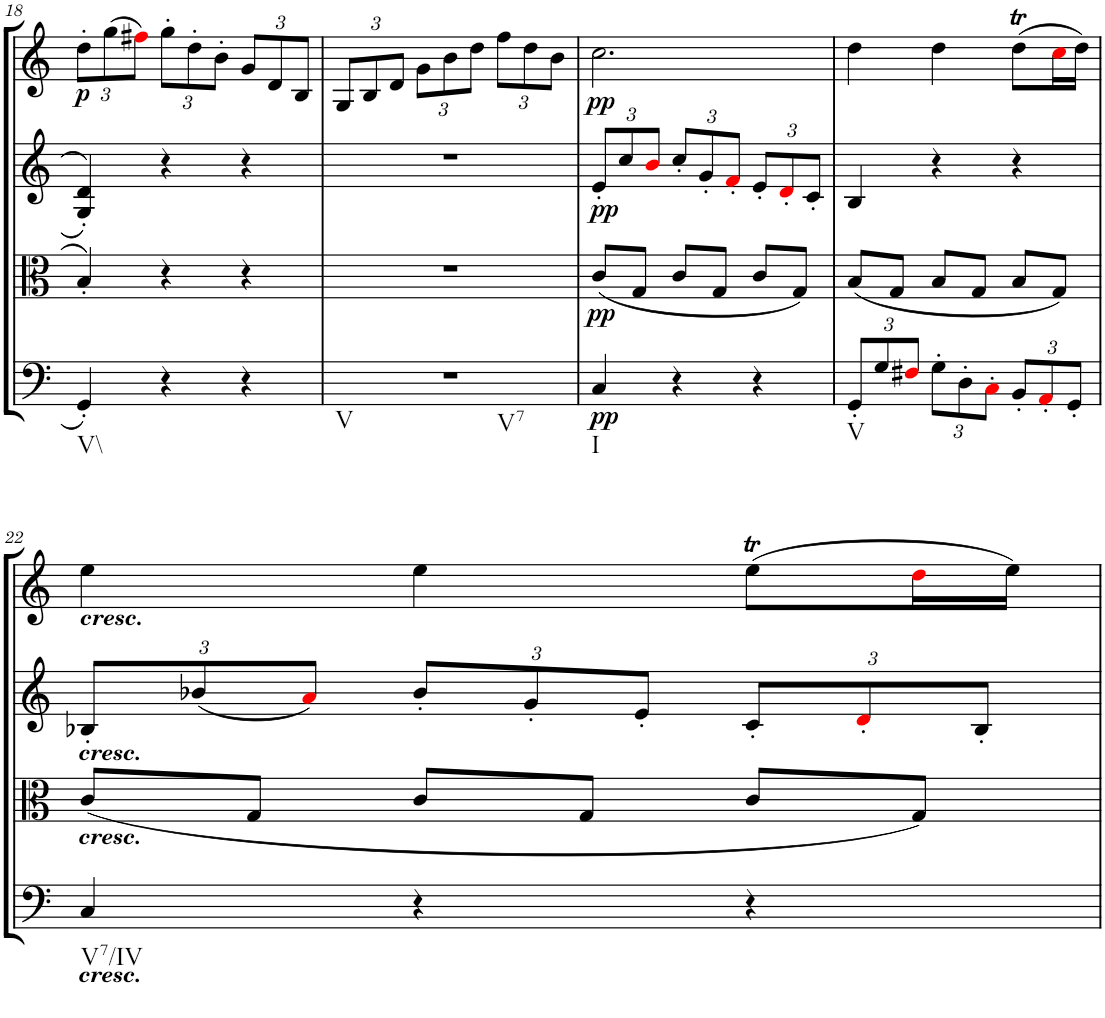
**kern	**dynam	**kern	**dynam	**kern	**dynam	**kern	**dynam
*part4	*part4	*part3	*part3	*part2	*part2	*part1	*part1
*staff4	*staff4	*staff3	*staff3	*staff2	*staff2	*staff1	*staff1
*I"Cello	*	*I"Viola	*	*I"2nd Violin	*	*I"1st Violin	*
*	*	*I'Vla	*	*I'Vln	*	*I'Vln	*
!!LO:PB:g=z
*clefF4	*	*clefC3	*	*clefG2	*	*clefG2	*
*k[]	*	*k[]	*	*k[]	*	*k[]	*
*C:	*	*C:	*	*C:	*	*C:	*
*M3/4	*	*M3/4	*	*M3/4	*	*M3/4	*
*	*	*	*	*	*	*Xbrackettup	*
=18	=18	=18	=18	=18	=18	=18	=18
!LO:TX:b:t=V\\	!	!	!	!	!	!	!
!	!	!	!	!	!	!	!LO:DY:b
4GG'/	.	4B'/	.	4G/' 4d/'	.	12dd'\L	p
.	.	.	.	.	.	(12gg\	.
.	.	.	.	.	.	12ff#Xi\J)	.
4r	.	4r	.	4r	.	12gg'\L	.
.	.	.	.	.	.	12dd'\	.
.	.	.	.	.	.	12b'\J	.
4r	.	4r	.	4r	.	12g/L	.
.	.	.	.	.	.	12d/	.
.	.	.	.	.	.	12B/J	.
=19	=19	=19	=19	=19	=19	=19	=19
!LO:TX:b:t=V	!	!	!	!	!	!	!
!LO:TX:b:t=V7	!	!	!	!	!	!	!
2.r	.	2.r	.	2.r	.	12G/L	.
.	.	.	.	.	.	12B/	.
.	.	.	.	.	.	12d/J	.
.	.	.	.	.	.	12g\L	.
.	.	.	.	.	.	12b\	.
.	.	.	.	.	.	12dd\J	.
.	.	.	.	.	.	12ff\L	.
.	.	.	.	.	.	12dd\	.
.	.	.	.	.	.	12b\J	.
=20	=20	=20	=20	=20	=20	=20	=20
*	*	*	*	*Xbrackettup	*	*	*
!LO:TX:b:t=I	!	!	!	!	!	!	!
!	!LO:DY:b	!	!LO:DY:b	!	!LO:DY:b	!	!LO:DY:b
4C/	pp	(8c/L	pp	12e'/L	pp	2.cc\	pp
.	.	.	.	12cc/	.	.	.
.	.	8G/J	.	.	.	.	.
.	.	.	.	12bi/J	.	.	.
4r	.	8c/L	.	12cc'/L	.	.	.
.	.	.	.	12g'/	.	.	.
.	.	8G/J	.	.	.	.	.
.	.	.	.	12f'i/J	.	.	.
4r	.	8c/L	.	12e'/L	.	.	.
.	.	.	.	12d'i/	.	.	.
.	.	8G/J)	.	.	.	.	.
.	.	.	.	12c'/J	.	.	.
=21	=21	=21	=21	=21	=21	=21	=21
*Xbrackettup	*	*	*	*	*	*	*
!LO:TX:b:t=V	!	!	!	!	!	!	!
12GG'/L	.	(8B/L	.	4B/	.	4dd\	.
12G/	.	.	.	.	.	.	.
.	.	8G/J	.	.	.	.	.
12F#Xi/J	.	.	.	.	.	.	.
12G'\L	.	8B/L	.	4r	.	4dd\	.
12D'\	.	.	.	.	.	.	.
.	.	8G/J	.	.	.	.	.
12C'i\J	.	.	.	.	.	.	.
12BB'/L	.	8B/L	.	4r	.	(8ddT\L	.
12AA'i/	.	.	.	.	.	.	.
.	.	8G/J)	.	.	.	16cci\L	.
12GG'/J	.	.	.	.	.	.	.
.	.	.	.	.	.	16dd\JJ)	.
!!LO:LB:g=z
=22	=22	=22	=22	=22	=22	=22	=22
!	!	!	!	!	!	!LO:TX:b:Bi:t=cresc.	!
!	!	!	!	!LO:TX:b:Bi:t=cresc.	!	!	!
!	!	!LO:TX:b:Bi:t=cresc.	!	!	!	!	!
!LO:TX:b:Bi:t=cresc.	!	!	!	!	!	!	!
!LO:TX:b:t=V7/IV	!	!	!	!	!	!	!
4C/	.	(8c/L	.	12B-X'/L	.	4ee\	.
.	.	.	.	(12b-X/	.	.	.
.	.	8G/J	.	.	.	.	.
.	.	.	.	12ai/J)	.	.	.
4r	.	8c/L	.	12b-'/L	.	4ee\	.
.	.	.	.	12g'/	.	.	.
.	.	8G/J	.	.	.	.	.
.	.	.	.	12e'/J	.	.	.
4r	.	8c/L	.	12c'/L	.	(8eet\L	.
.	.	.	.	12d'i/	.	.	.
.	.	8G/J)	.	.	.	16ddi\L	.
.	.	.	.	12B-'/J	.	.	.
.	.	.	.	.	.	16ee\JJ)	.
=	=	=	=	=	=	=	=
*-	*-	*-	*-	*-	*-	*-	*-
